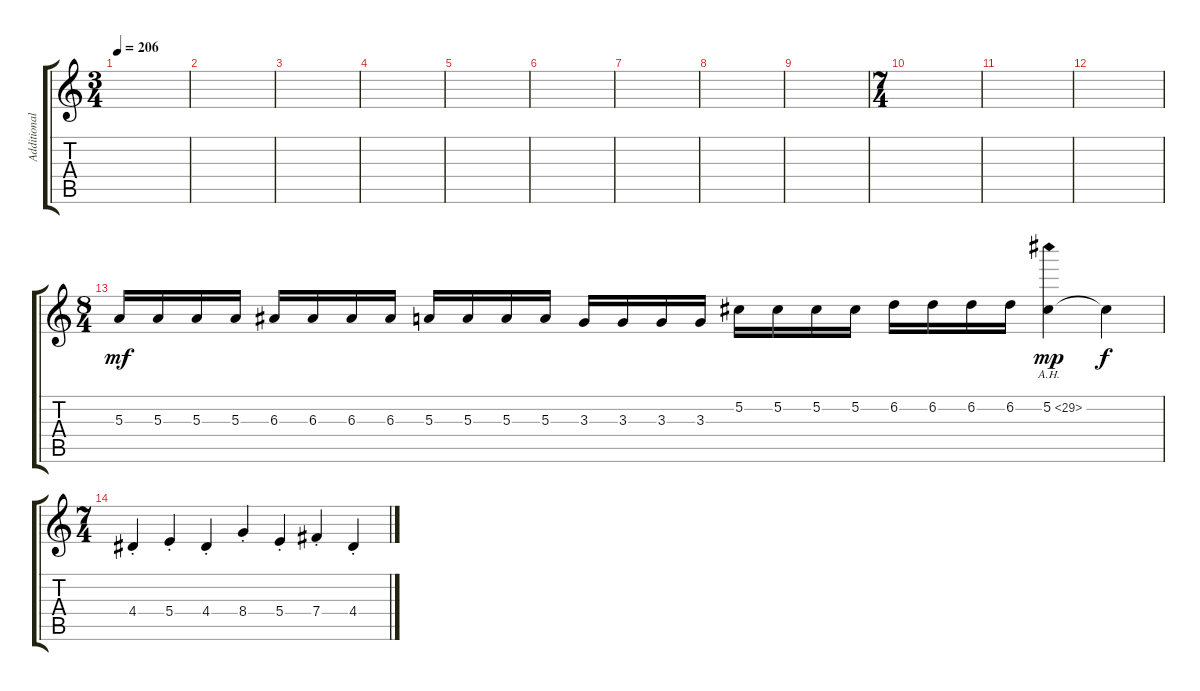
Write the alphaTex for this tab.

\track ("Additional guitar" "Additional") {instrument overdrivenguitar}
\staff {score tabs}
\tuning (Db4 Ab3 E3 B2 Gb2 Db2) {hide}
\ts (3 4)
\tempo 206
\clef g2
\ks c
|
|
|
|
|
|
|
|
|
\ts (7 4)
|
|
|
\ts (8 4)
5.3.16{dy mf} 5.3.16 5.3.16 5.3.16 6.3.16 6.3.16 6.3.16 6.3.16 5.3.16 5.3.16 5.3.16 5.3.16 3.3.16 3.3.16 3.3.16 3.3.16 5.2.16 5.2.16 5.2.16 5.2.16 6.2.16 6.2.16 6.2.16 6.2.16 5.2{ah 24}.4{dy mp} 5.2{t}.4{dy f} |
\ts (7 4)
4.4{st}.4 5.4{st}.4 4.4{st}.4 8.4{st}.4 5.4{st}.4 7.4{st}.4 4.4{st}.4
